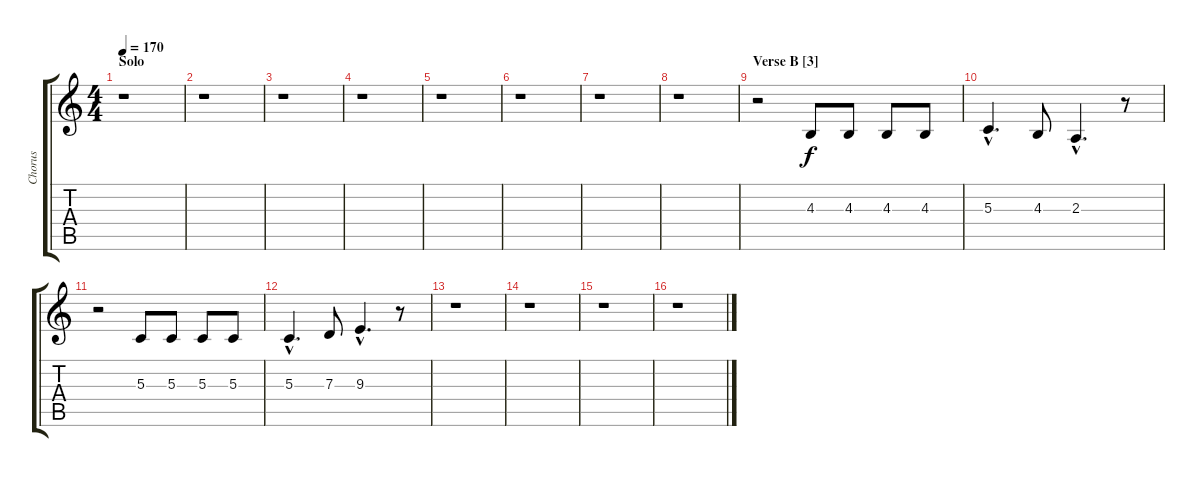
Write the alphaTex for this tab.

\track ("Chorus" "Chorus") {instrument trumpet}
\staff {score tabs}
\tuning (E4 B3 G3 D3 A2 E2) {hide}
\ts (4 4)
\section ("" "Solo")
\tempo 170
\clef g2
\ks c
r.1{dy f} |
r.1 |
r.1 |
r.1 |
r.1 |
r.1 |
r.1 |
r.1 |
\section ("" "Verse B [3]")
r.2 4.3.8 4.3.8 4.3.8 4.3.8 |
5.3{hac}.4{d} 4.3.8 2.3{hac}.4{d} r.8 |
r.2 5.3.8 5.3.8 5.3.8 5.3.8 |
5.3{hac}.4{d} 7.3.8 9.3{hac}.4{d} r.8 |
r.1 |
r.1 |
r.1 |
r.1
